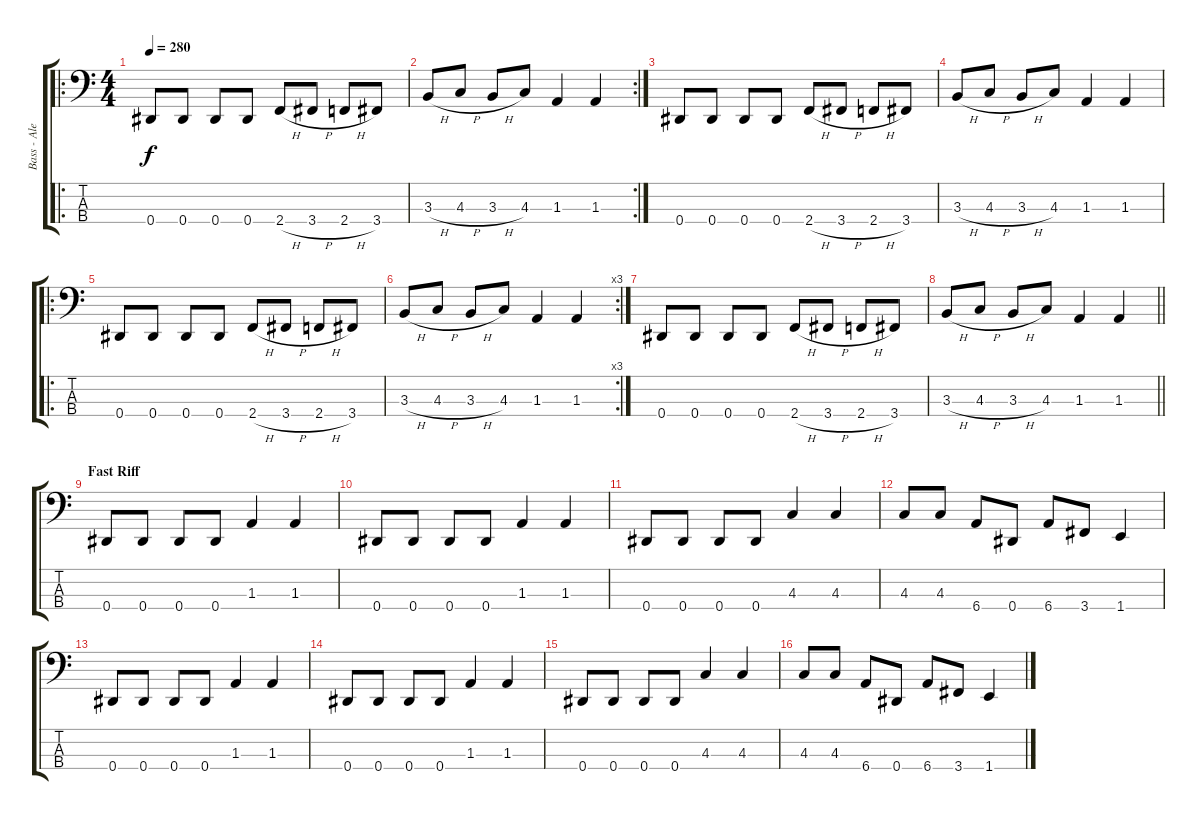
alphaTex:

\track ("Bass - Alex Webster" "Bass - Ale") {instrument electricbassfinger}
\staff {score tabs}
\tuning (Gb2 Db2 Ab1 Eb1) {hide}
\ro
\ts (4 4)
\tempo 280
\clef f4
\ks c
0.4.8{dy f} 0.4.8 0.4.8 0.4.8 2.4{h}.8 3.4{h}.8 2.4{h}.8 3.4.8 |
\rc 2
3.3{h}.8 4.3{h}.8 3.3{h}.8 4.3.8 1.3.4 1.3.4 |
0.4.8 0.4.8 0.4.8 0.4.8 2.4{h}.8 3.4{h}.8 2.4{h}.8 3.4.8 |
3.3{h}.8 4.3{h}.8 3.3{h}.8 4.3.8 1.3.4 1.3.4 |
\ro
0.4.8 0.4.8 0.4.8 0.4.8 2.4{h}.8 3.4{h}.8 2.4{h}.8 3.4.8 |
\rc 3
3.3{h}.8 4.3{h}.8 3.3{h}.8 4.3.8 1.3.4 1.3.4 |
0.4.8 0.4.8 0.4.8 0.4.8 2.4{h}.8 3.4{h}.8 2.4{h}.8 3.4.8 |
\barLineRight lightlight
3.3{h}.8 4.3{h}.8 3.3{h}.8 4.3.8 1.3.4 1.3.4 |
\section ("" "Fast Riff")
0.4.8 0.4.8 0.4.8 0.4.8 1.3.4 1.3.4 |
0.4.8 0.4.8 0.4.8 0.4.8 1.3.4 1.3.4 |
0.4.8 0.4.8 0.4.8 0.4.8 4.3.4 4.3.4 |
4.3.8 4.3.8 6.4.8 0.4.8 6.4.8 3.4.8 1.4.4 |
0.4.8 0.4.8 0.4.8 0.4.8 1.3.4 1.3.4 |
0.4.8 0.4.8 0.4.8 0.4.8 1.3.4 1.3.4 |
0.4.8 0.4.8 0.4.8 0.4.8 4.3.4 4.3.4 |
4.3.8 4.3.8 6.4.8 0.4.8 6.4.8 3.4.8 1.4.4
